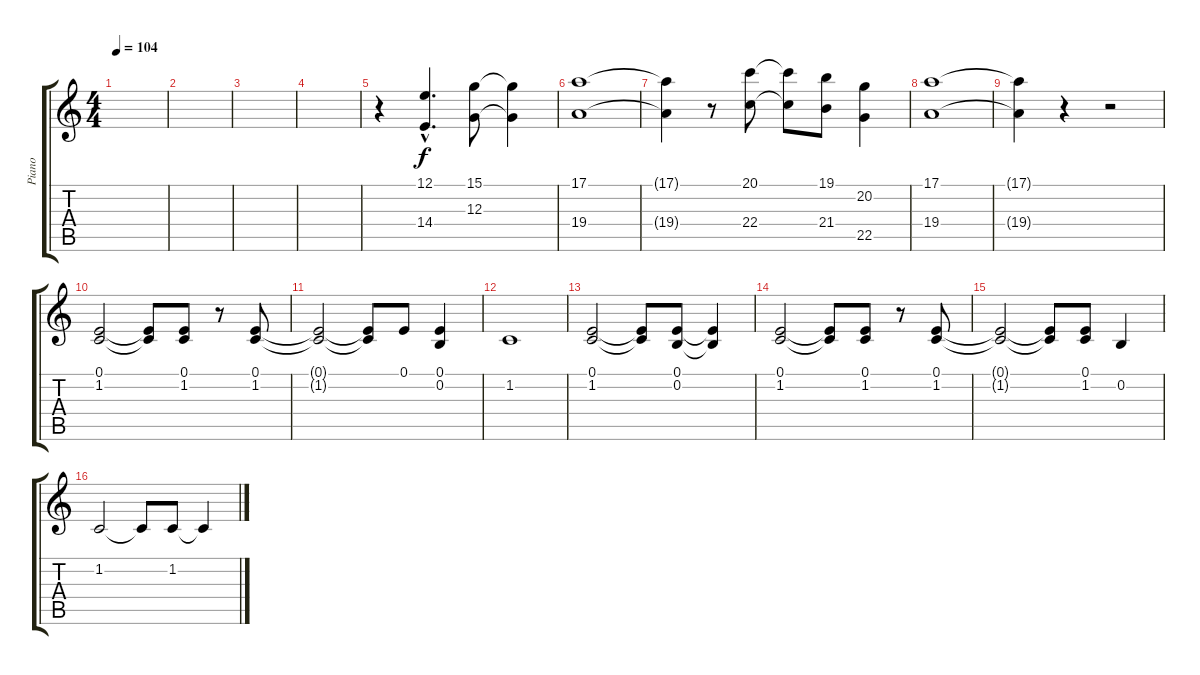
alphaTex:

\track ("Piano" "Piano") {instrument brightacousticpiano}
\staff {score tabs}
\tuning (E4 B3 G3 D3 A2 E2) {hide}
\ts (4 4)
\tempo 104
\clef g2
\ks c
|
|
|
|
r.4 (12.1{hac} 14.4{hac}).4{d} (15.1 12.3).8 (15.1{t} 12.3{t}).4 |
(17.1 19.4).1 |
(17.1{t} 19.4{t}).4 r.8 (20.1 22.4).8 (20.1{t} 22.4{t}).8 (19.1 21.4).8 (20.2 22.5).4 |
(17.1 19.4).1 |
(17.1{t} 19.4{t}).4 r.4 r.2 |
(0.1 1.2).2 (0.1{t} 1.2{t}).8 (0.1 1.2).8 r.8 (0.1 1.2).8 |
(0.1{t} 1.2{t}).2 (0.1{t} 1.2{t}).8 0.1.8 (0.1 0.2).4 |
1.2.1 |
(0.1 1.2).2 (0.1{t} 1.2{t}).8 (0.1 0.2).8 (0.1{t} 0.2{t}).4 |
(0.1 1.2).2 (0.1{t} 1.2{t}).8 (0.1 1.2).8 r.8 (0.1 1.2).8 |
(0.1{t} 1.2{t}).2 (0.1{t} 1.2{t}).8 (0.1 1.2).8 0.2.4 |
1.2.2 1.2{t}.8 1.2.8 1.2{t}.4
